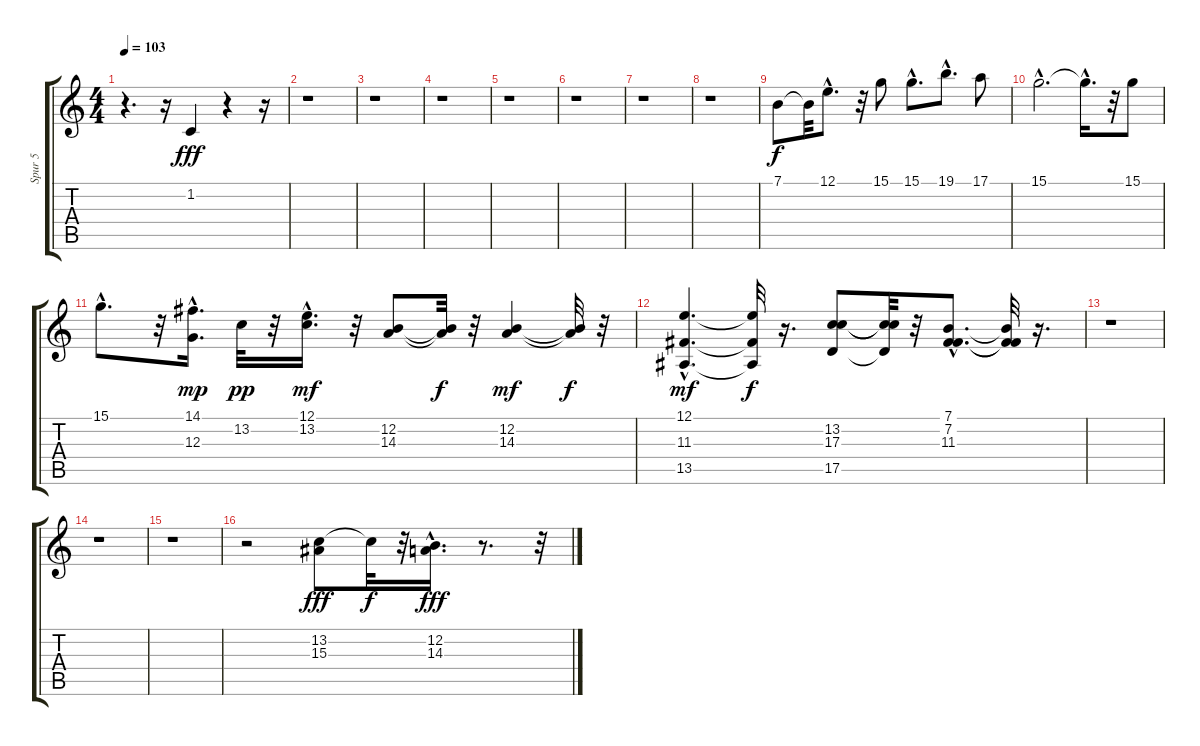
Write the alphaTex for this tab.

\track ("Spur 5" "Spur 5") {instrument pad7halo}
\staff {score tabs}
\tuning (E4 B3 G3 D3 A2 E2) {hide}
\ts (4 4)
\tempo 103
\clef g2
\ks c
r.4{d dy fff} r.16 1.2.4{volume 9 balance 11 instrument seashore} r.4 r.16 |
r.1 |
r.1 |
r.1 |
r.1 |
r.1 |
r.1 |
r.1 |
7.1.8{dy f balance 6 instrument pad7halo} 7.1{t}.32 12.1{hac}.8{d} r.32 15.1.8 15.1{hac}.8{d} 19.1{hac}.8{d} 17.1.8 |
15.1{hac}.2{d} 15.1{hac t}.16{d} r.32 15.1.8 |
15.1{hac}.8{d} r.32 (14.1{hac} 12.3).16{d dy mp} 13.2.32{dy pp} r.32 (12.1{hac} 13.2{hac}).16{d dy mf} r.32 (12.2 14.3).8 (12.2{t} 14.3{t}).32{dy f} r.32 (12.2 14.3).4{dy mf} (12.2{t} 14.3{t}).32{dy f} r.32 |
(12.1{hac} 11.3{hac} 13.5{hac}).4{d dy mf} (12.1{t} 11.3{t} 13.5{t}).32{dy f} r.16{d} (13.2 17.3 17.5).8 (13.2{t} 17.3{t} 17.5{t}).32 r.32 (7.1{hac} 7.2{hac} 11.3{hac}).8{d} (7.1{t} 7.2{t} 11.3{t}).32 r.16{d} |
r.1 |
r.1 |
r.1 |
r.2 (13.2 15.3).8{dy fff volume 12 balance 16 instrument synthbrass1} 13.2{t}.32{dy f} r.32 (12.2{hac} 14.3{hac}).16{d dy fff} r.8{d} r.32
